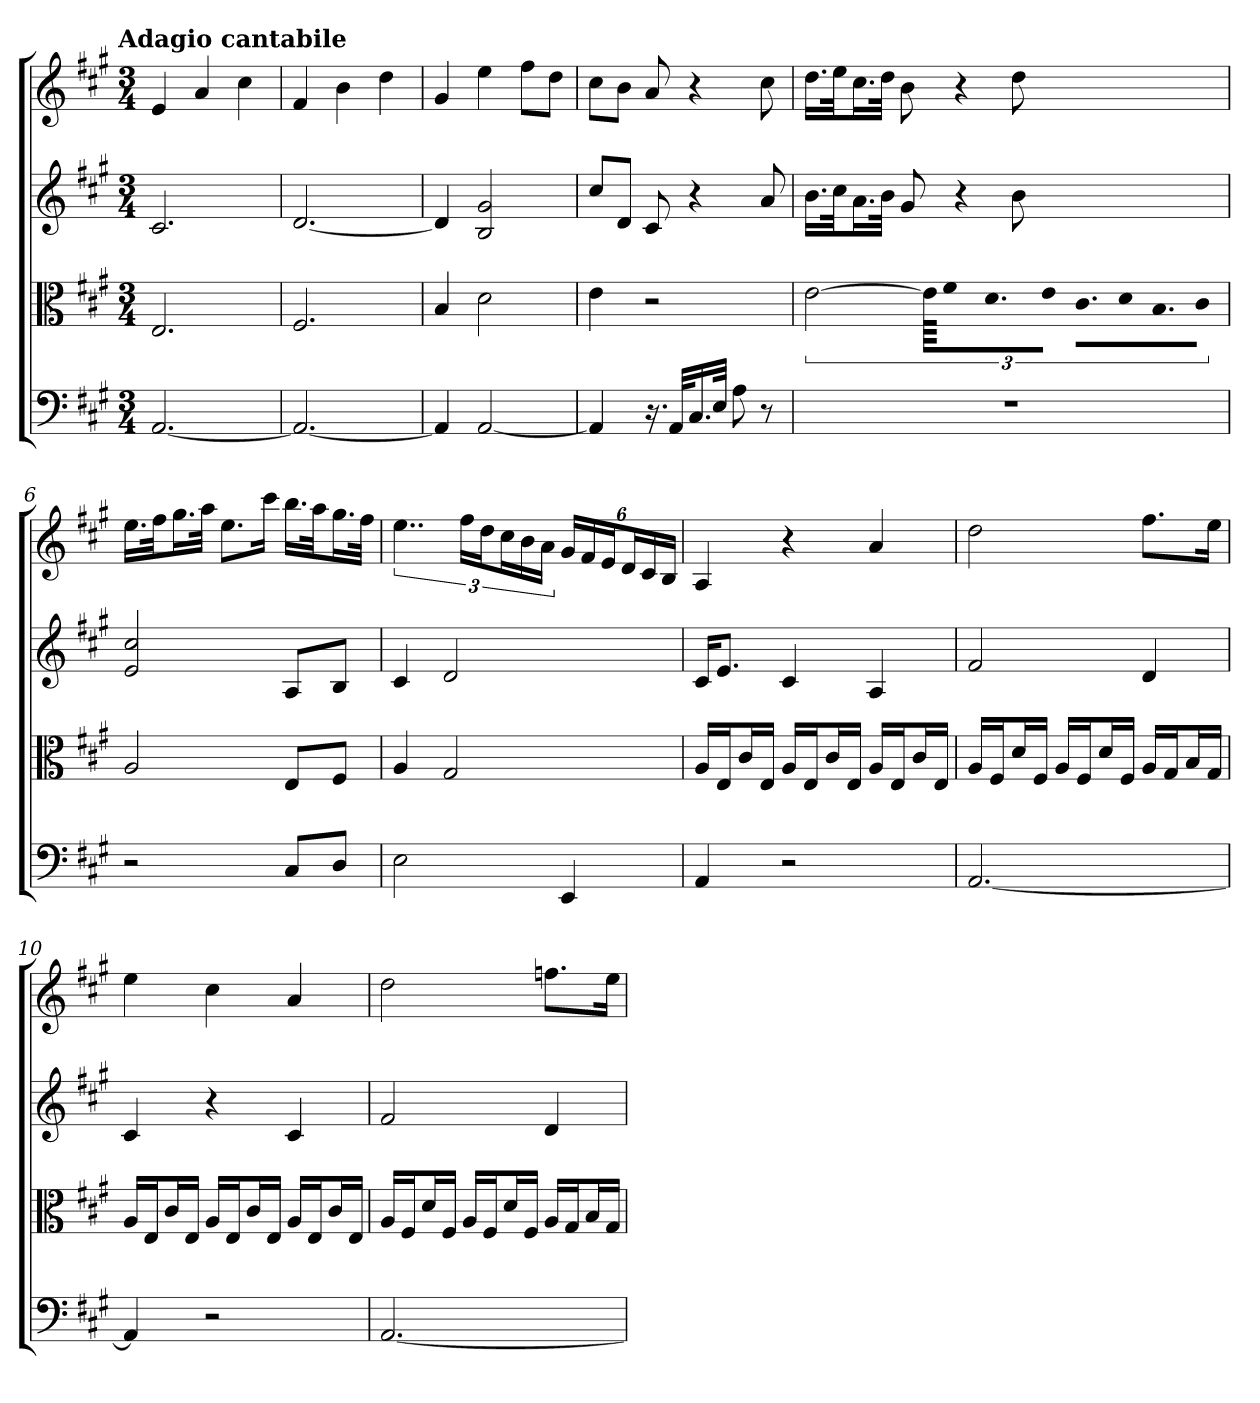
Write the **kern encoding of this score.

**kern	**kern	**kern	**kern
*part4	*part3	*part2	*part1
*staff4	*staff3	*staff2	*staff1
*clefF4	*clefC3	*	*
*k[f#c#g#]	*k[f#c#g#]	*k[f#c#g#]	*k[f#c#g#]
*A:	*A:	*A:	*A:
!!LO:TX:omd:t=Adagio cantabile
*M3/4	*M3/4	*M3/4	*M3/4
*MM56	*MM56	*MM56	*MM56
=	=	=	=
[2.AA	2.E	2.c#	4e
.	.	.	4a
.	.	.	4cc#
=2	=2	=2	=2
2.AA_	2.F#	[2.d	4f#
.	.	.	4b
.	.	.	4dd
=3	=3	=3	=3
4AA]	4B	4d]	4g#
[2AA	2d	2B 2g#	4ee
.	.	.	8ff#L
.	.	.	8ddJ
=4	=4	=4	=4
4AA]	4e	8cc#L	8cc#L
.	.	8dJ	8bJ
16.r	2r	8c#	8a
32AA/KLL	.	.	.
16.C#/	.	4r	4r
32E/JJk	.	.	.
8A	.	.	.
8r	.	8a	8cc#
=5	=5	=5	=5
2.r	[3e	16.bLL	16.ddLL
.	.	32cc#Jk	32eeJk
.	.	16.aL	16.cc#L
.	.	32bJJk	32ddJJk
.	.	8g#	8b
.	96e\KLLL]	.	.
.	32f#\JJ	.	.
.	16.d\L	4r	4r
.	32e\JJk	.	.
.	16.c#\LL	.	.
.	32d\Jk	.	.
.	16.B\L	8b	8dd
.	32c#\JJk	.	.
=6	=6	=6	=6
2r	2A	2e 2cc#	16.eeLL
.	.	.	32ff#Jk
.	.	.	16.gg#L
.	.	.	32aaJJk
.	.	.	8.eeL
.	.	.	16ccc#Jk
8C#/L	8E/L	8AL	16.bbLL
.	.	.	32aaJk
8D/J	8F#/J	8BJ	16.gg#L
.	.	.	32ff#JJk
=7	=7	=7	=7
2E	4A	4c#	6..ee
.	2G#	2d	.
.	.	.	24ff#LL
.	.	.	24ddJ
.	.	.	24cc#L
.	.	.	24b
.	.	.	24aJJ
4EE	.	.	24g#LL
.	.	.	24f#
.	.	.	24eJ
.	.	.	24dL
.	.	.	24c#
.	.	.	24BJJ
=8	=8	=8	=8
4AA	16A/LL	16c#KL	4A
.	16E/J	8.eJ	.
.	16c#/L	.	.
.	16E/JJ	.	.
2r	16A/LL	4c#	4r
.	16E/J	.	.
.	16c#/L	.	.
.	16E/JJ	.	.
.	16A/LL	4A	4a
.	16E/J	.	.
.	16c#/L	.	.
.	16E/JJ	.	.
=9	=9	=9	=9
[2.AA	16A/LL	2f#	2dd
.	16F#/J	.	.
.	16d/L	.	.
.	16F#/JJ	.	.
.	16A/LL	.	.
.	16F#/J	.	.
.	16d/L	.	.
.	16F#/JJ	.	.
.	16A/LL	4d	8.ff#L
.	16G#/J	.	.
.	16B/L	.	.
.	16G#/JJ	.	16eeJk
=10	=10	=10	=10
4AA]	16A/LL	4c#	4ee
.	16E/J	.	.
.	16c#/L	.	.
.	16E/JJ	.	.
2r	16A/LL	4r	4cc#
.	16E/J	.	.
.	16c#/L	.	.
.	16E/JJ	.	.
.	16A/LL	4c#	4a
.	16E/J	.	.
.	16c#/L	.	.
.	16E/JJ	.	.
=11	=11	=11	=11
[2.AA	16A/LL	2f#	2dd
.	16F#/J	.	.
.	16d/L	.	.
.	16F#/JJ	.	.
.	16A/LL	.	.
.	16F#/J	.	.
.	16d/L	.	.
.	16F#/JJ	.	.
.	16A/LL	4d	8.ffnL
.	16G#/J	.	.
.	16B/L	.	.
.	16G#/JJ	.	16eeJk
=	=	=	=
*-	*-	*-	*-
